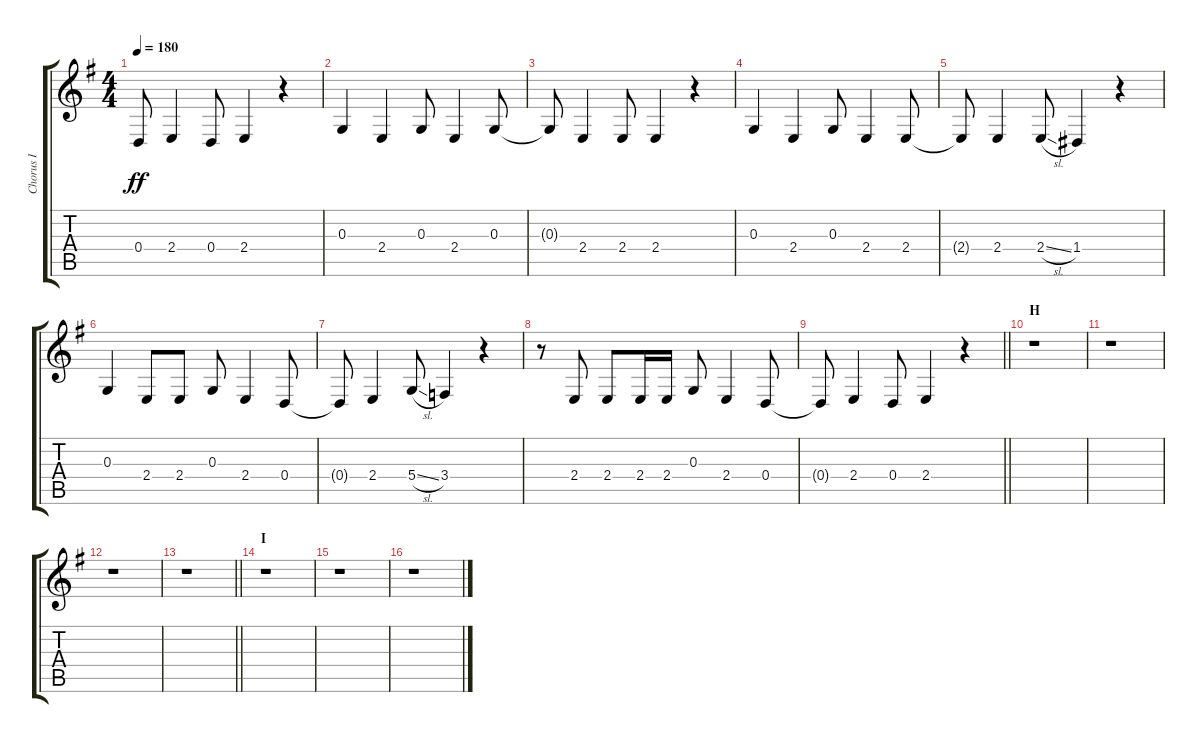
\track ("Chorus I" "Chorus I") {instrument voiceoohs}
\staff {score tabs}
\tuning (E4 B3 G3 D3 A2 E2) {hide}
\ts (4 4)
\tempo 180
\clef g2
\ks g
0.4{t}.8{dy ff} 2.4.4 0.4.8 2.4.4 r.4 |
0.3.4 2.4.4 0.3.8 2.4.4 0.3.8 |
0.3{t}.8 2.4.4 2.4.8 2.4.4 r.4 |
0.3.4 2.4.4 0.3.8 2.4.4 2.4.8 |
2.4{t}.8 2.4.4 2.4{sl}.8 1.4.4 r.4 |
0.3.4 2.4.8 2.4.8 0.3.8 2.4.4 0.4.8 |
0.4{t}.8 2.4.4 5.4{sl}.8 3.4.4 r.4 |
r.8 2.4.8 2.4.8 2.4.16 2.4.16 0.3.8 2.4.4 0.4.8 |
\barLineRight lightlight
0.4{t}.8 2.4.4 0.4.8 2.4.4 r.4 |
\section ("" "H")
r.1 |
r.1 |
r.1 |
\barLineRight lightlight
r.1 |
\section ("" "I")
r.1 |
r.1 |
r.1
